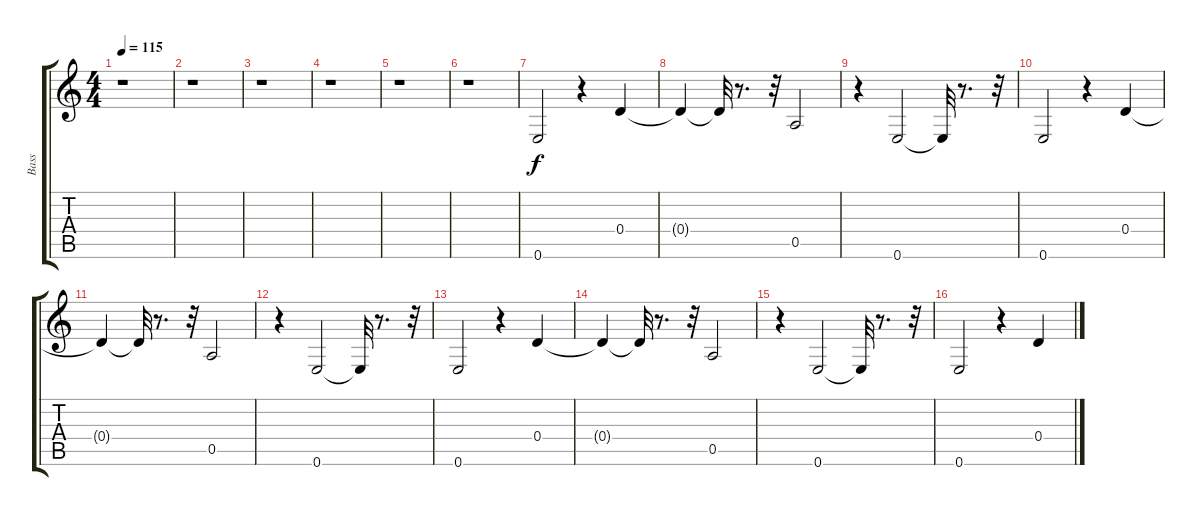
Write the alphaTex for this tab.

\track ("Bass" "Bass") {instrument electricbassfinger}
\staff {score tabs}
\tuning (E4 B3 G3 D3 A2 E2) {hide}
\ts (4 4)
\tempo 115
\clef g2
\ks c
r.1{dy f} |
r.1 |
r.1 |
r.1 |
r.1 |
r.1 |
0.6.2 r.4 0.4.4 |
0.4{t}.4 0.4{t}.32 r.8{d} r.32 0.5.2 |
r.4 0.6.2 0.6{t}.32 r.8{d} r.32 |
0.6.2 r.4 0.4.4 |
0.4{t}.4 0.4{t}.32 r.8{d} r.32 0.5.2 |
r.4 0.6.2 0.6{t}.32 r.8{d} r.32 |
0.6.2 r.4 0.4.4 |
0.4{t}.4 0.4{t}.32 r.8{d} r.32 0.5.2 |
r.4 0.6.2 0.6{t}.32 r.8{d} r.32 |
0.6.2 r.4 0.4.4
